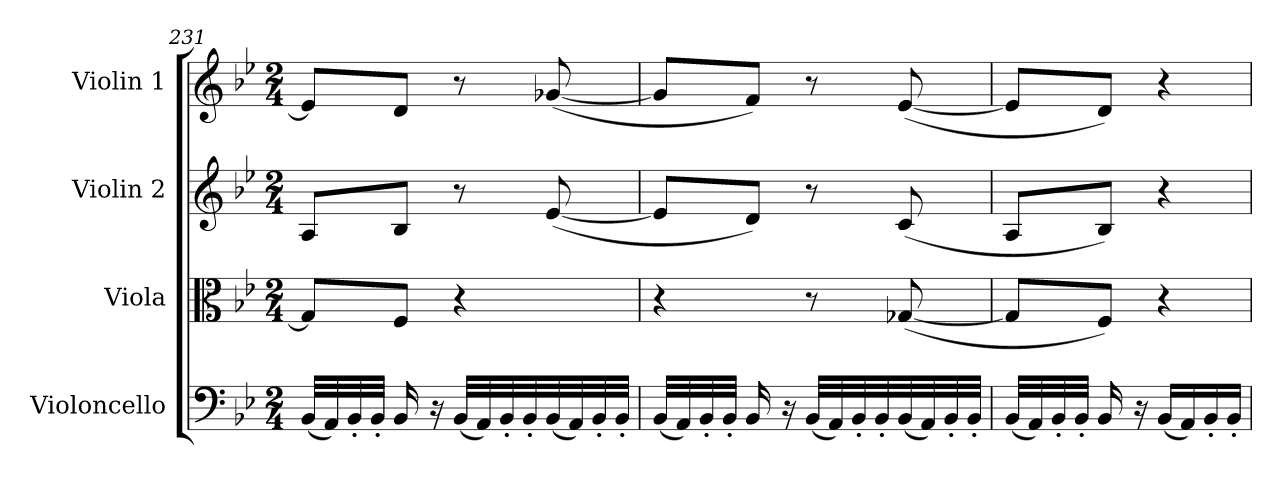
**kern	**kern	**kern	**kern
*part4	*part3	*part2	*part1
*staff4	*staff3	*staff2	*staff1
*I"Violoncello	*I"Viola	*I"Violin 2	*I"Violin 1
*I'Vc	*I'Vla	*I'Vln	*I'Vln
!!LO:LB:g=z
*clefF4	*clefC3	*clefG2	*clefG2
*k[b-e-]	*k[b-e-]	*k[b-e-]	*k[b-e-]
*M2/4	*M2/4	*M2/4	*M2/4
=231	=231	=231	=231
(32BB-/LLL	8G-/L]	8A/L	8e-/L]
32AA/)	.	.	.
32BB-'/	.	.	.
32BB-'/JJJ	.	.	.
16BB-/	8F/J	8B-/J	8d/J
16r	.	.	.
(32BB-/LLL	4r	8r	8r
32AA/)	.	.	.
32BB-'/	.	.	.
32BB-'/	.	.	.
(32BB-/	.	([8e-/	([8g-X/
32AA/)	.	.	.
32BB-'/	.	.	.
32BB-'/JJJ	.	.	.
=232	=232	=232	=232
(32BB-/LLL	4r	8e-/L]	8g-/L]
32AA/)	.	.	.
32BB-'/	.	.	.
32BB-'/JJJ	.	.	.
16BB-/	.	8d/J)	8f/J)
16r	.	.	.
(32BB-/LLL	8r	8r	8r
32AA/)	.	.	.
32BB-'/	.	.	.
32BB-'/	.	.	.
(32BB-/	([8G-X/	(8c/	([8e-/
32AA/)	.	.	.
32BB-'/	.	.	.
32BB-'/JJJ	.	.	.
=233	=233	=233	=233
(32BB-/LLL	8G-/L]	8A/L	8e-/L]
32AA/)	.	.	.
32BB-'/	.	.	.
32BB-'/JJJ	.	.	.
16BB-/	8F/J)	8B-/J)	8d/J)
16r	.	.	.
(16BB-/LL	4r	4r	4r
16AA/)	.	.	.
16BB-'/	.	.	.
16BB-'/JJ	.	.	.
=	=	=	=
*-	*-	*-	*-
